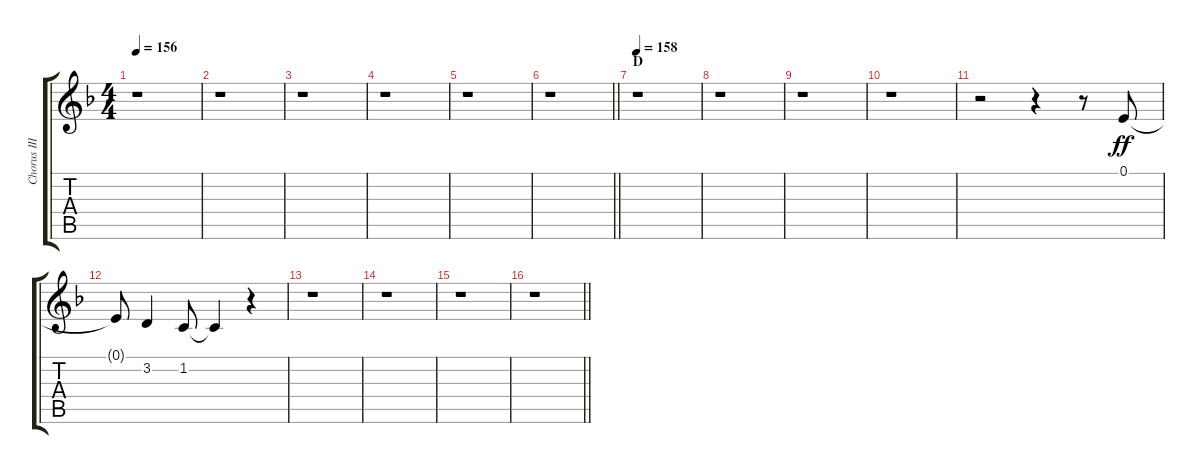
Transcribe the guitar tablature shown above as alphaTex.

\track ("Chorus III" "Chorus III") {instrument voiceoohs}
\staff {score tabs}
\tuning (E4 B3 G3 D3 A2 E2) {hide}
\ts (4 4)
\tempo 156
\clef g2
\ks f
r.1{dy ff} |
r.1 |
r.1 |
r.1 |
r.1 |
\barLineRight lightlight
r.1 |
\section ("" "D")
\tempo 158
r.1 |
r.1 |
r.1 |
r.1 |
r.2 r.4 r.8 0.1.8 |
0.1{t}.8 3.2.4 1.2.8 1.2{t}.4 r.4 |
r.1 |
r.1 |
r.1 |
\barLineRight lightlight
r.1
